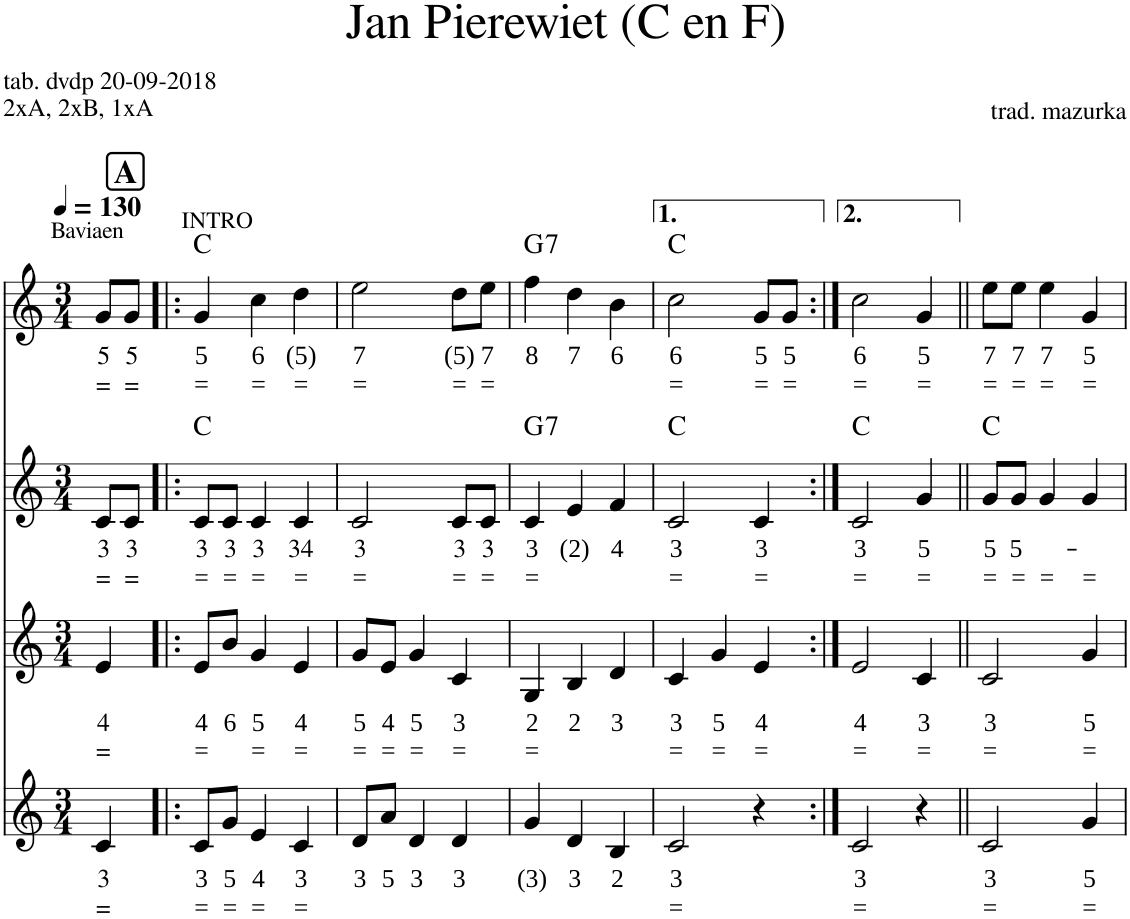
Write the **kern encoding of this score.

**kern	**text	**text	**kern	**text	**text	**kern	**text	**text	**kern	**text	**text	**harte
*part4	*part4	*part4	*part3	*part3	*part3	*part2	*part2	*part2	*part1	*part1	*part1	*part1
*staff4	*staff4	*staff4	*staff3	*staff3	*staff3	*staff2	*staff2	*staff2	*staff1	*staff1	*staff1	*
*I"Stem	*	*	*I"Stem	*	*	*I"Stem	*	*	*I"Stem	*	*	*
*clefG2	*	*	*clefG2	*	*	*clefG2	*	*	*clefG2	*	*	*
*k[]	*	*	*k[]	*	*	*k[]	*	*	*k[]	*	*	*
*M3/4	*	*	*M3/4	*	*	*M3/4	*	*	*M3/4	*	*	*
*MM130	*	*	*MM130	*	*	*MM130	*	*	*MM130	*	*	*
=1	=1	=1	=1	=1	=1	=1	=1	=1	=1	=1	=1	=1
!	!	!	!	!	!	!	!	!	!LO:TX:a:t=Baviaen	!	!	!
!	!LO:LY:b	!LO:LY:b	!	!LO:LY:b	!LO:LY:b	!	!LO:LY:b	!LO:LY:b	!	!LO:LY:b	!LO:LY:b	!
4c/	3	=	4e/	4	=	8c/L	3	=	8g/L	5	=	.
!	!	!	!	!	!	!	!LO:LY:b	!LO:LY:b	!	!LO:LY:b	!LO:LY:b	!
.	.	.	.	.	.	8c/J	3	-=	8g/J	5	=	.
!!LO:REH:place=s1:a:B:cj:fs=14:t=A
=2!|:	=2!|:	=2!|:	=2!|:	=2!|:	=2!|:	=2!|:	=2!|:	=2!|:	=2!|:	=2!|:	=2!|:	=2!|:
!	!LO:LY:b	!LO:LY:b	!	!LO:LY:b	!LO:LY:b	!	!LO:LY:b	!LO:LY:b	!	!LO:LY:b	!LO:LY:b	!
8c/L	3	=	8e/L	4	=	8c/L	3	=	4g/	5	=	C:maj
!	!LO:LY:b	!LO:LY:b	!	!LO:LY:b	!	!	!LO:LY:b	!LO:LY:b	!	!	!	!
8g/J	5	=	8b/J	6	.	8c/J	3	=	.	.	.	.
!	!	!	!	!	!	!	!	!	!LO:TX:a:t=INTRO	!	!	!
!	!LO:LY:b	!LO:LY:b	!	!LO:LY:b	!LO:LY:b	!	!LO:LY:b	!LO:LY:b	!	!LO:LY:b	!LO:LY:b	!
4e/	4	=	4g/	5	=	4c/	3	=	4cc\	6	=	.
!	!LO:LY:b	!LO:LY:b	!	!LO:LY:b	!LO:LY:b	!	!LO:LY:b	!LO:LY:b	!	!LO:LY:b	!LO:LY:b	!
4c/	3	=	4e/	4	=	4c/	34	=	4dd\	(5)	=	.
=3	=3	=3	=3	=3	=3	=3	=3	=3	=3	=3	=3	=3
!	!LO:LY:b	!	!	!LO:LY:b	!LO:LY:b	!	!LO:LY:b	!LO:LY:b	!	!LO:LY:b	!LO:LY:b	!
8d/L	3	.	8g/L	5	=	2c/	3	=	2ee\	7	=	.
!	!LO:LY:b	!	!	!LO:LY:b	!LO:LY:b	!	!	!	!	!	!	!
8a/J	5	.	8e/J	4	=	.	.	.	.	.	.	.
!	!LO:LY:b	!	!	!LO:LY:b	!LO:LY:b	!	!	!	!	!	!	!
4d/	3	.	4g/	5	=	.	.	.	.	.	.	.
!	!LO:LY:b	!	!	!LO:LY:b	!LO:LY:b	!	!LO:LY:b	!LO:LY:b	!	!LO:LY:b	!LO:LY:b	!
4d/	3	.	4c/	3	=	8c/L	3	=	8dd\L	(5)	=	.
!	!	!	!	!	!	!	!LO:LY:b	!LO:LY:b	!	!LO:LY:b	!LO:LY:b	!
.	.	.	.	.	.	8c/J	3	=	8ee\J	7	=	.
=4	=4	=4	=4	=4	=4	=4	=4	=4	=4	=4	=4	=4
!	!LO:LY:b	!	!	!LO:LY:b	!LO:LY:b	!	!LO:LY:b	!LO:LY:b	!	!LO:LY:b	!	!LO:H:kt=7
4g/	(3)	.	4G/	2	=	4c/	3	=	4ff\	8	.	G:7
!	!LO:LY:b	!	!	!LO:LY:b	!	!	!LO:LY:b	!	!	!LO:LY:b	!	!
4d/	3	.	4B/	2	.	4e/	(2)	.	4dd\	7	.	.
!	!LO:LY:b	!	!	!LO:LY:b	!	!	!LO:LY:b	!	!	!LO:LY:b	!	!
4B/	2	.	4d/	3	.	4f/	4	.	4b\	6	.	.
=5	=5	=5	=5	=5	=5	=5	=5	=5	=5	=5	=5	=5
!	!LO:LY:b	!LO:LY:b	!	!LO:LY:b	!LO:LY:b	!	!LO:LY:b	!LO:LY:b	!	!LO:LY:b	!LO:LY:b	!
2c/	3	=	4c/	3	=	2c/	3	=	2cc\	6	=	C:maj
!	!	!	!	!LO:LY:b	!LO:LY:b	!	!	!	!	!	!	!
.	.	.	4g/	5	=	.	.	.	.	.	.	.
!	!	!	!	!LO:LY:b	!LO:LY:b	!	!LO:LY:b	!LO:LY:b	!	!LO:LY:b	!LO:LY:b	!
4r	.	.	4e/	4	=	4c/	3	=	8g/L	5	=	.
!	!	!	!	!	!	!	!	!	!	!LO:LY:b	!LO:LY:b	!
.	.	.	.	.	.	.	.	.	8g/J	5	=	.
=6:|!	=6:|!	=6:|!	=6:|!	=6:|!	=6:|!	=6:|!	=6:|!	=6:|!	=6:|!	=6:|!	=6:|!	=6:|!
!	!LO:LY:b	!LO:LY:b	!	!LO:LY:b	!LO:LY:b	!	!LO:LY:b	!LO:LY:b	!	!LO:LY:b	!LO:LY:b	!
2c/	3	=	2e/	4	=	2c/	3	=	2cc\	6	=	.
!	!	!	!	!LO:LY:b	!LO:LY:b	!	!LO:LY:b	!LO:LY:b	!	!LO:LY:b	!LO:LY:b	!
4r	.	.	4c/	3	=	4g/	5	=	4g/	5	=	.
=7||	=7||	=7||	=7||	=7||	=7||	=7||	=7||	=7||	=7||	=7||	=7||	=7||
!	!LO:LY:b	!LO:LY:b	!	!LO:LY:b	!LO:LY:b	!	!LO:LY:b	!LO:LY:b	!	!LO:LY:b	!LO:LY:b	!
2c/	3	=	2c/	3	=	8g/L	5	=	8ee\L	7	=	.
!	!	!	!	!	!	!	!LO:LY:b	!LO:LY:b	!	!LO:LY:b	!LO:LY:b	!
.	.	.	.	.	.	8g/J	5-	=	8ee\J	7	=	.
!	!	!	!	!	!	!	!	!LO:LY:b	!	!LO:LY:b	!LO:LY:b	!
.	.	.	.	.	.	4g/	.	=	4ee\	7	=	.
!	!LO:LY:b	!LO:LY:b	!	!LO:LY:b	!LO:LY:b	!	!	!LO:LY:b	!	!LO:LY:b	!LO:LY:b	!
4g/	5	=	4g/	5	=	4g/	.	=	4g/	5	=	.
=	=	=	=	=	=	=	=	=	=	=	=	=
*-	*-	*-	*-	*-	*-	*-	*-	*-	*-	*-	*-	*-
